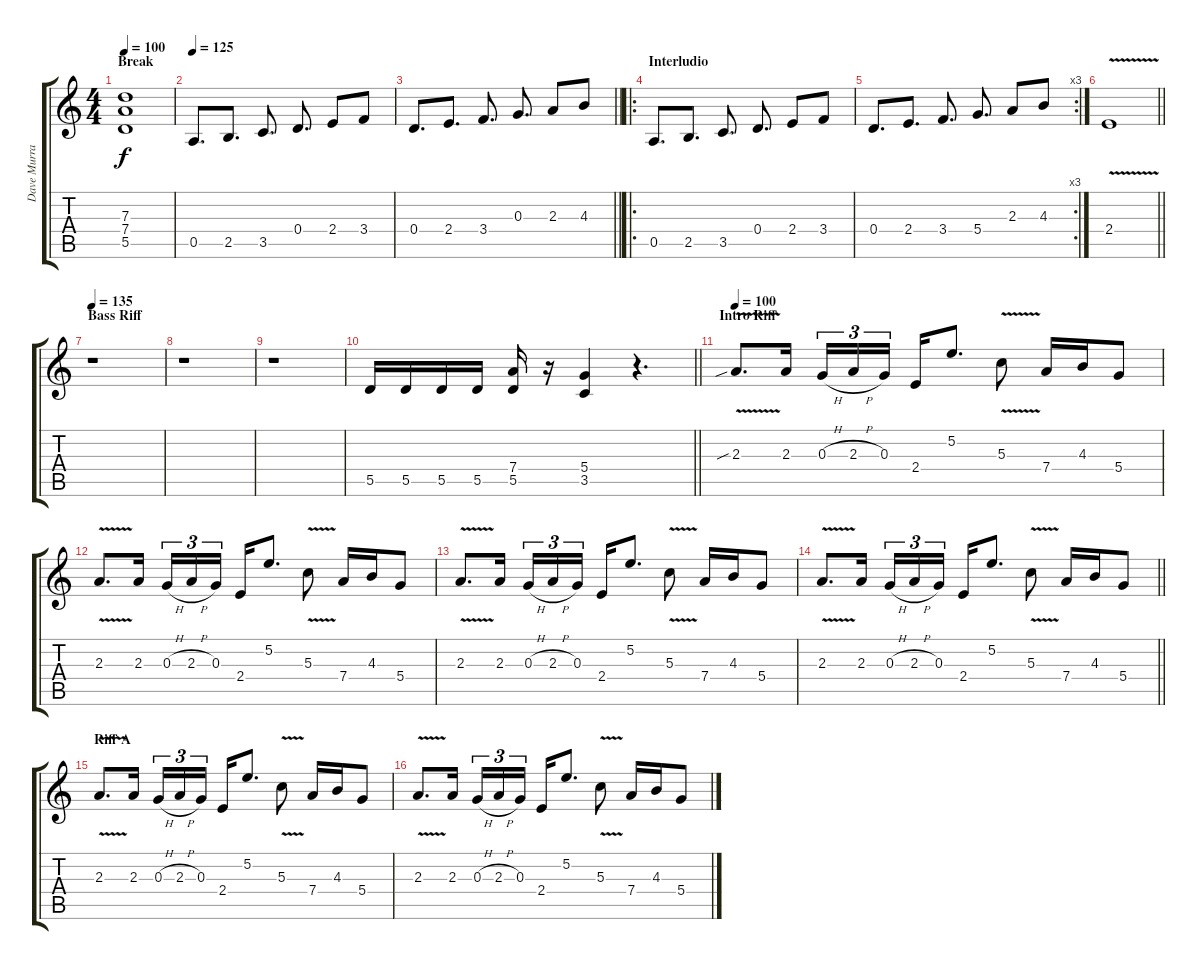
\track ("Dave Murray" "Dave Murra") {instrument distortionguitar}
\staff {score tabs}
\tuning (E4 B3 G3 D3 A2 E2) {hide}
\ts (4 4)
\section ("" "Break")
\tempo 100
\clef g2
\ks c
(7.3 7.4 5.5).1{dy f} |
\tempo 125
0.5.8{d} 2.5.8{d} 3.5.8{d} 0.4.8{d} 2.4.8 3.4.8 |
\barLineRight lightlight
0.4.8{d} 2.4.8{d} 3.4.8{d} 0.3.8{d} 2.3.8 4.3.8 |
\ro
\section ("" "Interludio")
0.5.8{d} 2.5.8{d} 3.5.8{d} 0.4.8{d} 2.4.8 3.4.8 |
\rc 3
0.4.8{d} 2.4.8{d} 3.4.8{d} 5.4.8{d} 2.3.8 4.3.8 |
\barLineRight lightlight
2.4{v}.1 |
\section ("" "Bass Riff")
\tempo 135
r.1 |
r.1 |
r.1 |
\barLineRight lightlight
5.5.16 5.5.16 5.5.16 5.5.16 (7.4 5.5).16 r.16 (5.4 3.5).4 r.4{d} |
\section ("" "Intro Riff")
\tempo 100
2.3{v sib}.8{d} 2.3.16 0.3{h}.16{tu (3 2)} 2.3{h}.16{tu (3 2)} 0.3.16{tu (3 2) beam splitsecondary} 2.4.16 5.2.8{d} 5.3{v}.8 7.4.16 4.3.16 5.4.8 |
2.3{v}.8{d} 2.3.16 0.3{h}.16{tu (3 2)} 2.3{h}.16{tu (3 2)} 0.3.16{tu (3 2) beam splitsecondary} 2.4.16 5.2.8{d} 5.3{v}.8 7.4.16 4.3.16 5.4.8 |
2.3{v}.8{d} 2.3.16 0.3{h}.16{tu (3 2)} 2.3{h}.16{tu (3 2)} 0.3.16{tu (3 2) beam splitsecondary} 2.4.16 5.2.8{d} 5.3{v}.8 7.4.16 4.3.16 5.4.8 |
\barLineRight lightlight
2.3{v}.8{d} 2.3.16 0.3{h}.16{tu (3 2)} 2.3{h}.16{tu (3 2)} 0.3.16{tu (3 2) beam splitsecondary} 2.4.16 5.2.8{d} 5.3{v}.8 7.4.16 4.3.16 5.4.8 |
\section ("" "Riff A")
2.3{v}.8{d} 2.3.16 0.3{h}.16{tu (3 2)} 2.3{h}.16{tu (3 2)} 0.3.16{tu (3 2) beam splitsecondary} 2.4.16 5.2.8{d} 5.3{v}.8 7.4.16 4.3.16 5.4.8 |
2.3{v}.8{d} 2.3.16 0.3{h}.16{tu (3 2)} 2.3{h}.16{tu (3 2)} 0.3.16{tu (3 2) beam splitsecondary} 2.4.16 5.2.8{d} 5.3{v}.8 7.4.16 4.3.16 5.4.8
